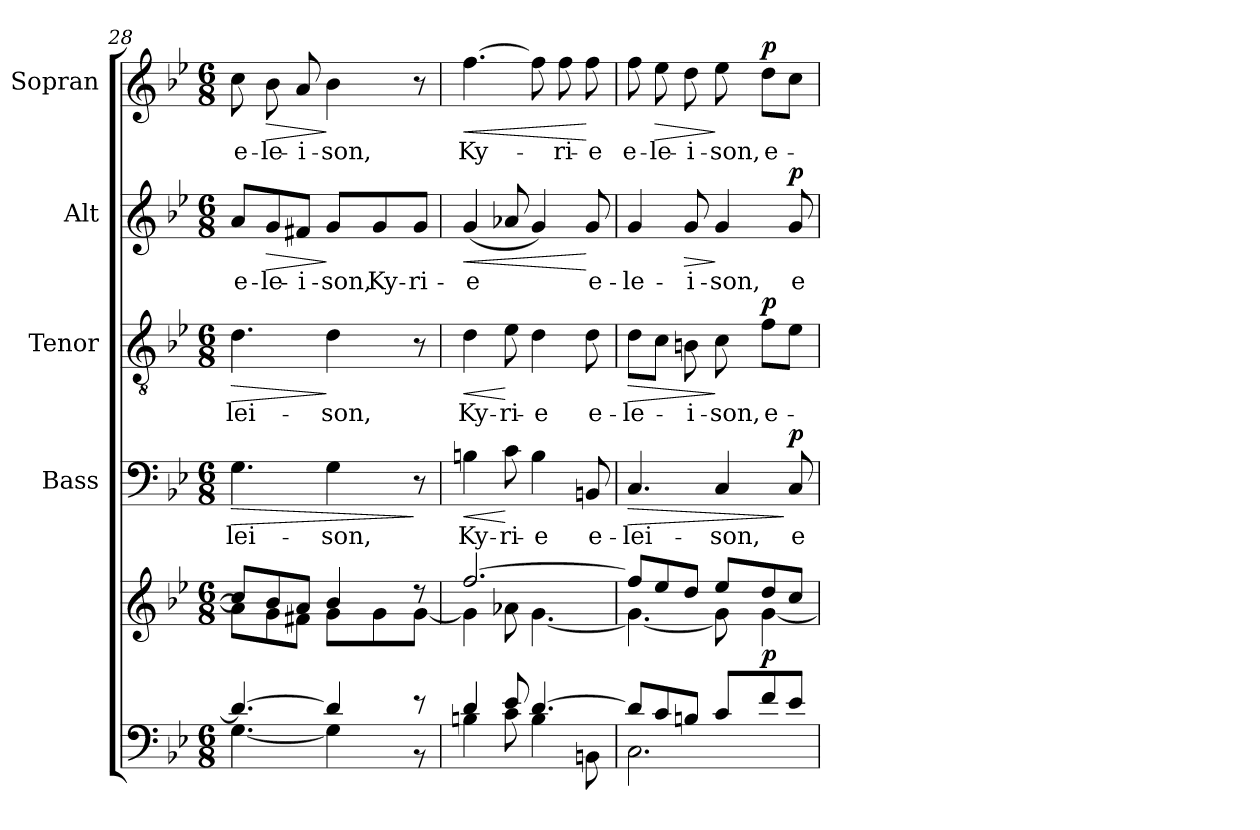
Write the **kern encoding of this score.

**kern	**kern	**dynam	**kern	**text	**dynam	**kern	**text	**dynam	**kern	**text	**dynam	**kern	**text	**dynam
*part5	*part5	*part5	*part4	*part4	*part4	*part3	*part3	*part3	*part2	*part2	*part2	*part1	*part1	*part1
*staff6	*staff5	*staff5/6	*staff4	*staff4	*staff4	*staff3	*staff3	*staff3	*staff2	*staff2	*staff2	*staff1	*staff1	*staff1
*	*	*	*I"Bass	*	*	*I"Tenor	*	*	*I"Alt	*	*	*I"Sopran	*	*
*	*	*	*I'B.	*	*	*I'T.	*	*	*I'A.	*	*	*I'S.	*	*
*clefF4	*clefG2	*	*clefF4	*	*	*clefGv2	*	*	*clefG2	*	*	*clefG2	*	*
*k[b-e-]	*k[b-e-]	*	*k[b-e-]	*	*	*k[b-e-]	*	*	*k[b-e-]	*	*	*k[b-e-]	*	*
*B-:	*B-:	*	*B-:	*	*	*B-:	*	*	*B-:	*	*	*B-:	*	*
*M6/8	*M6/8	*	*M6/8	*	*	*M6/8	*	*	*M6/8	*	*	*M6/8	*	*
=28	=28	=28	=28	=28	=28	=28	=28	=28	=28	=28	=28	=28	=28	=28
*^	*^	*	*	*	*	*	*	*	*	*	*	*	*	*
!	!	!	!	!	!	!LO:LY:b	!LO:HP:b	!	!LO:LY:b	!LO:HP:b	!	!LO:LY:b	!	!	!LO:LY:b	!
4.d/_	[<4.G\	8cc/L]	8a\L]	.	4.G\	-lei-	>	4.d\	-lei-	>	8a/L	e-	.	8cc\	e-	.
!	!	!	!	!	!	!	!	!	!	!	!	!LO:LY:b	!LO:HP:b	!	!LO:LY:b	!LO:HP:b
.	.	8b-/	8g\	.	.	.	.	.	.	.	8g/	-le-	>	8b-\	-le-	>
!	!	!	!	!	!	!	!	!	!	!	!	!LO:LY:b	!	!	!LO:LY:b	!
.	.	8a/J	8f#X\J	.	.	.	.	.	.	.	8f#X/J	-i-	.	8a/	-i-	.
!	!	!	!	!	!	!LO:LY:b	!	!	!LO:LY:b	!	!	!LO:LY:b	!	!	!LO:LY:b	!
4d/]	4G\]	4b-/	8g\L	.	4G\	-son,	.	4d\	-son,	]	8g/L	-son,	]	4b-\	-son,	]
!	!	!	!	!	!	!	!	!	!	!	!	!LO:LY:b	!	!	!	!
.	.	.	8g\	.	.	.	.	.	.	.	8g/	Ky-	.	.	.	.
!	!	!	!	!	!	!	!	!	!	!	!	!LO:LY:b	!	!	!	!
8r	8r	8rdd	[<8g\J	.	8r	.	]	8r	.	.	8g/J	-ri-	.	8r	.	.
=29	=29	=29	=29	=29	=29	=29	=29	=29	=29	=29	=29	=29	=29	=29	=29	=29
!	!	!	!	!	!	!LO:LY:b	!LO:HP:b	!	!LO:LY:b	!LO:HP:b	!	!LO:LY:b	!LO:HP:b	!	!LO:LY:b	!LO:HP:b
4d/	4Bn\	[>2.ff/	4g\]	.	4Bn\	Ky-	<	4d\	Ky-	<	(<4g/	-e	<	[4.ff\	Ky-	<
!	!	!	!	!	!	!LO:LY:b	!	!	!LO:LY:b	!	!	!	!	!	!	!
8e-/	8c\	.	8a-X\	.	8c\	-ri-	[	8e-\	-ri-	[	8a-X/	.	.	.	.	.
!	!	!	!	!	!	!LO:LY:b	!	!	!LO:LY:b	!	!	!	!	!	!	!
[>4.d/	4B\	.	[<4.g\	.	4B\	-e	.	4d\	-e	.	4g/)	.	.	8ff\]	.	.
!	!	!	!	!	!	!	!	!	!	!	!	!	!	!	!LO:LY:b	!
.	.	.	.	.	.	.	.	.	.	.	.	.	.	8ff\	-ri-	.
!	!	!	!	!	!	!LO:LY:b	!	!	!LO:LY:b	!	!	!LO:LY:b	!	!	!LO:LY:b	!
.	8BBn\	.	.	.	8BBn/	e-	.	8d\	e-	.	8g/	e-	[	8ff\	-e	[
=30	=30	=30	=30	=30	=30	=30	=30	=30	=30	=30	=30	=30	=30	=30	=30	=30
!	!	!	!	!	!	!LO:LY:b	!LO:HP:b	!	!LO:LY:b	!LO:HP:b	!	!LO:LY:b	!	!	!LO:LY:b	!
8d/L]	2.C\	8ff/L]	4.g\_	.	4.C/	-lei-	>	8d\L	-le-	>	4g/	-le-	.	8ff\	e-	.
!	!	!	!	!	!	!	!	!	!	!	!	!	!	!	!LO:LY:b	!LO:HP:b
8c/	.	8ee-/	.	.	.	.	.	8c\J	.	.	.	.	.	8ee-\	-le-	>
!	!	!	!	!	!	!	!	!	!LO:LY:b	!	!	!LO:LY:b	!LO:HP:b	!	!LO:LY:b	!
8Bn/J	.	8dd/J	.	.	.	.	.	8Bn\	-i-	.	8g/	-i-	>	8dd\	-i-	.
!	!	!	!	!	!	!LO:LY:b	!	!	!LO:LY:b	!	!	!LO:LY:b	!	!	!LO:LY:b	!
8c/L	.	8ee-/L	8g\]	.	4C/	-son,	.	8c\	-son,	]	4g/	-son,	]	8ee-\	-son,	]
!	!	!	!	!LO:DY:b	!	!	!	!	!LO:LY:b	!LO:DY:a	!	!	!	!	!LO:LY:b	!LO:DY:a
8f/	.	8dd/	[<4g\	p	.	.	.	8f\L	e-	p	.	.	.	8dd\L	e-	p
!	!	!	!	!	!	!LO:LY:b	!LO:DY:n=1:a	!	!	!	!	!LO:LY:b	!LO:DY:a	!	!	!
8e-/J	.	8cc/J	.	.	8C/	e-	] p	8e-\J	.	.	8g/	e-	p	8cc\J	.	.
*v	*v	*	*	*	*	*	*	*	*	*	*	*	*	*	*	*
*	*v	*v	*	*	*	*	*	*	*	*	*	*	*	*	*
=	=	=	=	=	=	=	=	=	=	=	=	=	=	=
*-	*-	*-	*-	*-	*-	*-	*-	*-	*-	*-	*-	*-	*-	*-
